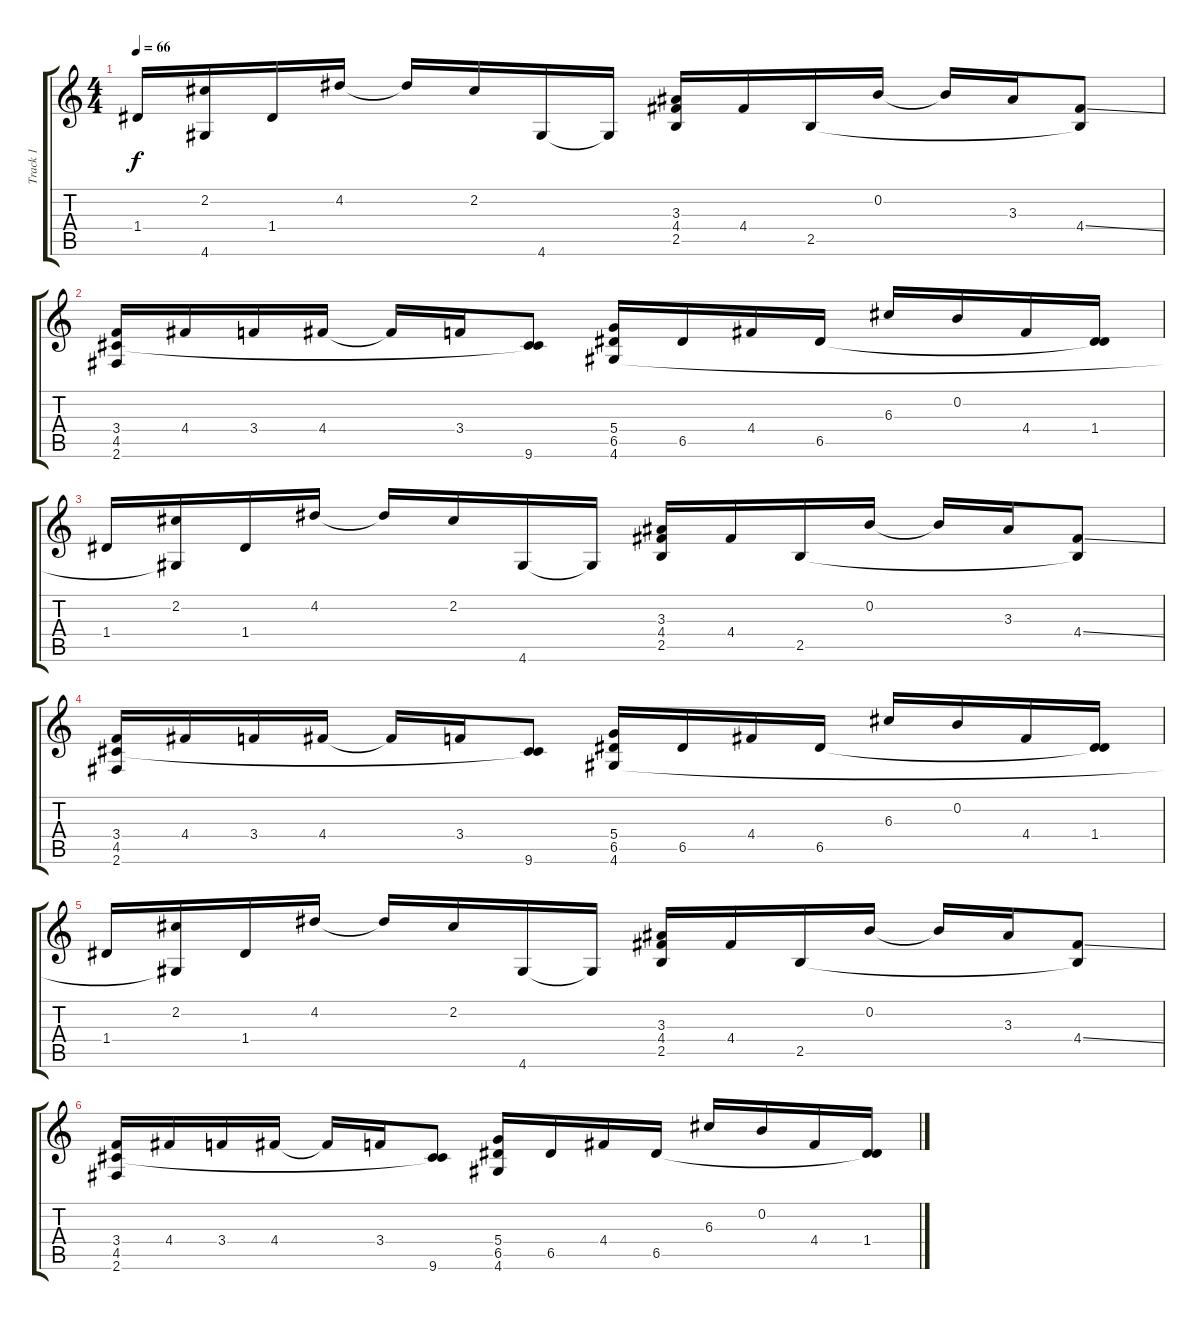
\track ("Track 1" "Track 1") {instrument electricguitarjazz}
\staff {score tabs}
\tuning (E4 B3 G3 D3 A2 E2) {hide}
\ts (4 4)
\tempo 66
\clef g2
\ks c
1.4.16{dy f} (2.2 4.6{t}).16 1.4.16 4.2.16 4.2{t}.16 2.2.16 4.6.16 4.6{t}.16 (3.3 4.4 2.5).16 4.4.16 2.5.16 0.2.16 0.2{t}.16 3.3.16 (4.4{ss} 2.5{t}).8 |
(3.4 4.5 2.6).16 4.4.16 3.4.16 4.4.16 4.4{t}.16 3.4.16 (4.5{t} 9.6).8 (5.4 6.5 4.6).16 6.5.16 4.4.16 6.5.16 6.3.16 0.2.16 4.4.16 (1.4 6.5{t}).16 |
1.4.16 (2.2 4.6{t}).16 1.4.16 4.2.16 4.2{t}.16 2.2.16 4.6.16 4.6{t}.16 (3.3 4.4 2.5).16 4.4.16 2.5.16 0.2.16 0.2{t}.16 3.3.16 (4.4{ss} 2.5{t}).8 |
(3.4 4.5 2.6).16 4.4.16 3.4.16 4.4.16 4.4{t}.16 3.4.16 (4.5{t} 9.6).8 (5.4 6.5 4.6).16 6.5.16 4.4.16 6.5.16 6.3.16 0.2.16 4.4.16 (1.4 6.5{t}).16 |
1.4.16 (2.2 4.6{t}).16 1.4.16 4.2.16 4.2{t}.16 2.2.16 4.6.16 4.6{t}.16 (3.3 4.4 2.5).16 4.4.16 2.5.16 0.2.16 0.2{t}.16 3.3.16 (4.4{ss} 2.5{t}).8 |
(3.4 4.5 2.6).16 4.4.16 3.4.16 4.4.16 4.4{t}.16 3.4.16 (4.5{t} 9.6).8 (5.4 6.5 4.6).16 6.5.16 4.4.16 6.5.16 6.3.16 0.2.16 4.4.16 (1.4 6.5{t}).16
